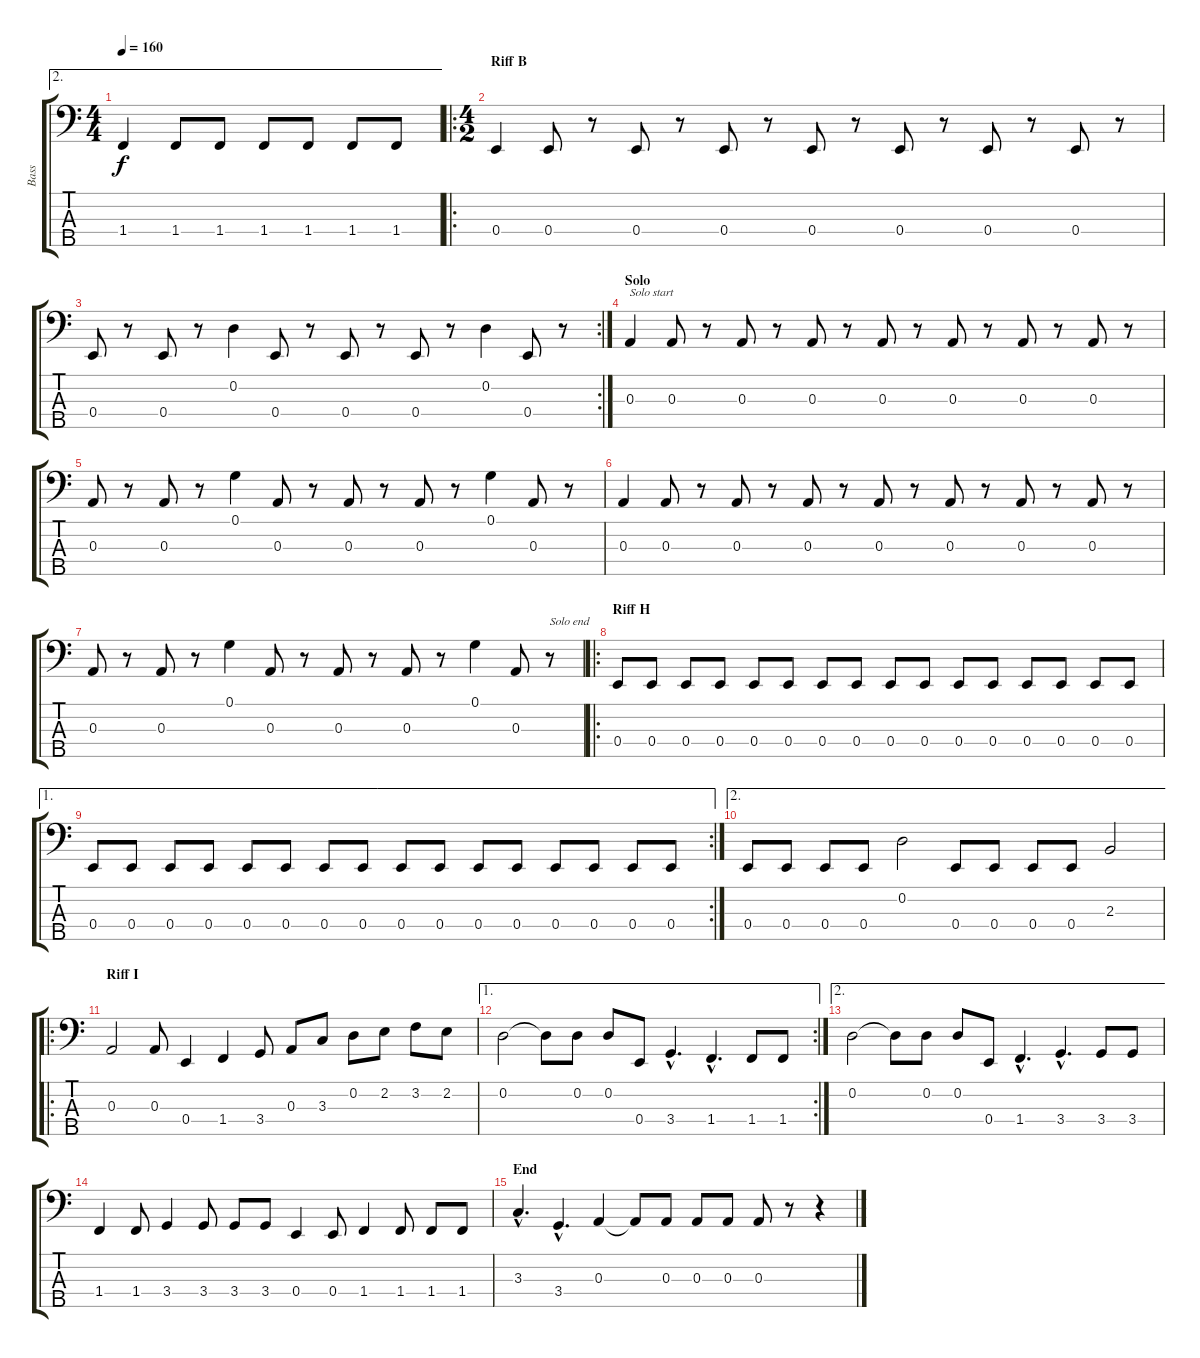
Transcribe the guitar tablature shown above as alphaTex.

\track ("Bass" "Bass") {instrument electricbassfinger}
\staff {score tabs}
\tuning (G2 D2 A1 E1 B0) {hide}
\ae 2
\ts (4 4)
\tempo 160
\clef f4
\ks c
1.4.4{dy f} 1.4.8 1.4.8 1.4.8 1.4.8 1.4.8 1.4.8 |
\ro
\ts (4 2)
\section ("" "Riff B")
0.4.4 0.4.8 r.8 0.4.8 r.8 0.4.8 r.8 0.4.8 r.8 0.4.8 r.8 0.4.8 r.8 0.4.8 r.8 |
\rc 2
0.4.8 r.8 0.4.8 r.8 0.2.4 0.4.8 r.8 0.4.8 r.8 0.4.8 r.8 0.2.4 0.4.8 r.8 |
\section ("" "Solo")
0.3.4{txt "Solo start"} 0.3.8 r.8 0.3.8 r.8 0.3.8 r.8 0.3.8 r.8 0.3.8 r.8 0.3.8 r.8 0.3.8 r.8 |
0.3.8 r.8 0.3.8 r.8 0.1.4 0.3.8 r.8 0.3.8 r.8 0.3.8 r.8 0.1.4 0.3.8 r.8 |
0.3.4 0.3.8 r.8 0.3.8 r.8 0.3.8 r.8 0.3.8 r.8 0.3.8 r.8 0.3.8 r.8 0.3.8 r.8 |
0.3.8 r.8 0.3.8 r.8 0.1.4 0.3.8 r.8 0.3.8 r.8 0.3.8 r.8 0.1.4 0.3.8 r.8{txt "Solo end"} |
\ro
\section ("" "Riff H")
0.4.8 0.4.8 0.4.8 0.4.8 0.4.8 0.4.8 0.4.8 0.4.8 0.4.8 0.4.8 0.4.8 0.4.8 0.4.8 0.4.8 0.4.8 0.4.8 |
\ae 1
\rc 2
0.4.8 0.4.8 0.4.8 0.4.8 0.4.8 0.4.8 0.4.8 0.4.8 0.4.8 0.4.8 0.4.8 0.4.8 0.4.8 0.4.8 0.4.8 0.4.8 |
\ae 2
0.4.8 0.4.8 0.4.8 0.4.8 0.2.2 0.4.8 0.4.8 0.4.8 0.4.8 2.3.2 |
\ro
\section ("" "Riff I")
0.3.2 0.3.8 0.4.4 1.4.4 3.4.8 0.3.8 3.3.8 0.2.8 2.2.8 3.2.8 2.2.8 |
\ae 1
\rc 2
0.2.2 0.2{t}.8 0.2.8 0.2.8 0.4.8 3.4{hac}.4{d} 1.4{hac}.4{d} 1.4.8 1.4.8 |
\ae 2
0.2.2 0.2{t}.8 0.2.8 0.2.8 0.4.8 1.4{hac}.4{d} 3.4{hac}.4{d} 3.4.8 3.4.8 |
1.4.4 1.4.8 3.4.4 3.4.8 3.4.8 3.4.8 0.4.4 0.4.8 1.4.4 1.4.8 1.4.8 1.4.8 |
\section ("" "End")
3.3{hac}.4{d} 3.4{hac}.4{d} 0.3.4 0.3{t}.8 0.3.8 0.3.8 0.3.8 0.3.8 r.8 r.4
